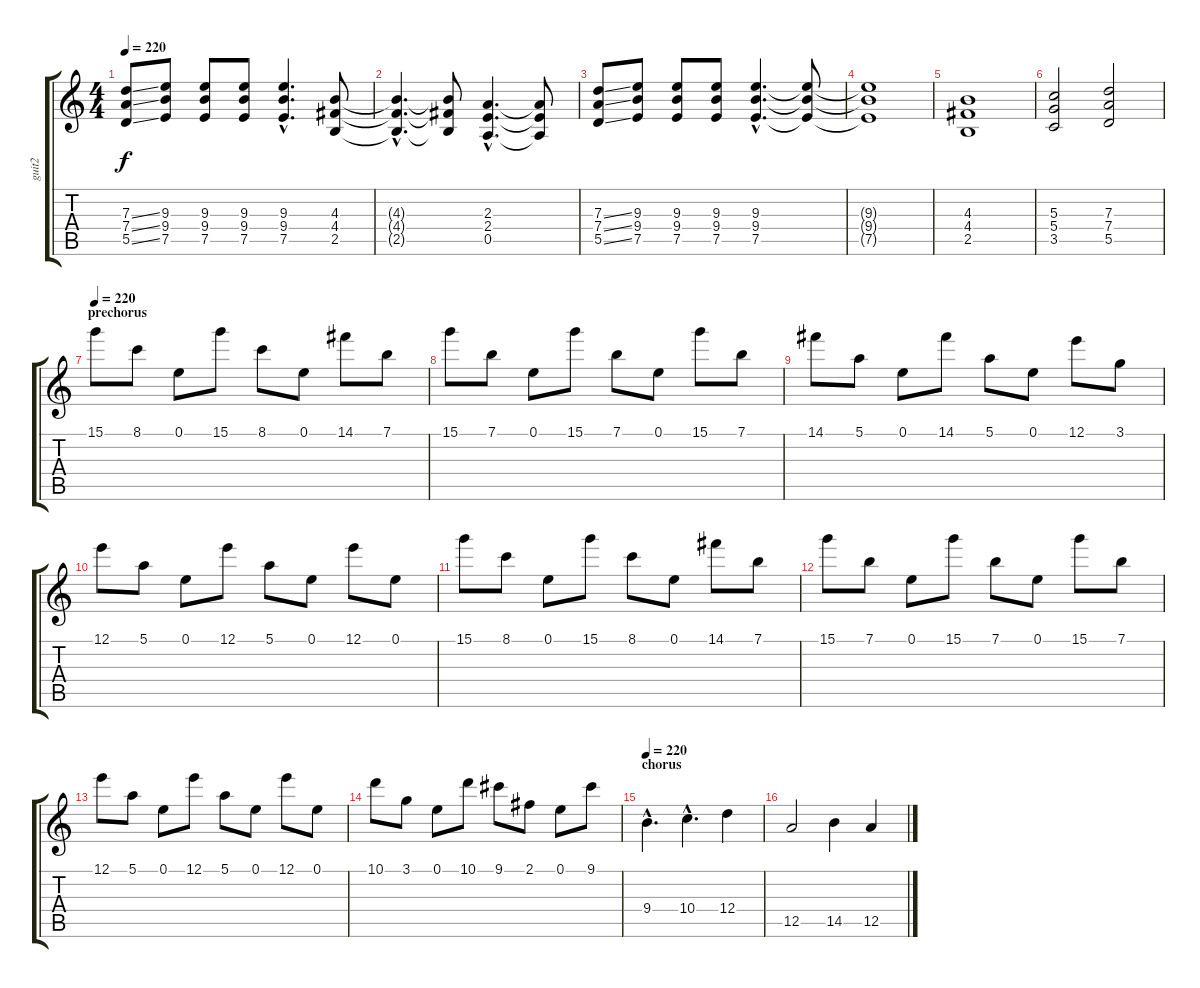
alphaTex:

\track ("guit2" "guit2") {instrument distortionguitar}
\staff {score tabs}
\tuning (E4 B3 G3 D3 A2 E2) {hide}
\ts (4 4)
\tempo 220
\clef g2
\ks c
(7.3{ss} 7.4{ss} 5.5{ss}).8{dy f} (9.3 9.4 7.5).8 (9.3 9.4 7.5).8 (9.3 9.4 7.5).8 (9.3{hac} 9.4{hac} 7.5{hac}).4{d} (4.3 4.4 2.5).8 |
(4.3{hac t} 4.4{hac t} 2.5{hac t}).4{d} (4.3{t} 4.4{t} 2.5{t}).8 (2.3{hac} 2.4{hac} 0.5{hac}).4{d} (2.3{t} 2.4{t} 0.5{t}).8 |
(7.3{ss} 7.4{ss} 5.5{ss}).8 (9.3 9.4 7.5).8 (9.3 9.4 7.5).8 (9.3 9.4 7.5).8 (9.3{hac} 9.4{hac} 7.5{hac}).4{d} (9.3{t} 9.4{t} 7.5{t}).8 |
(9.3{t} 9.4{t} 7.5{t}).1 |
(4.3 4.4 2.5).1 |
(5.3 5.4 3.5).2 (7.3 7.4 5.5).2 |
\section ("" "prechorus")
\tempo 220
15.1.8 8.1.8 0.1.8 15.1.8 8.1.8 0.1.8 14.1.8 7.1.8 |
15.1.8 7.1.8 0.1.8 15.1.8 7.1.8 0.1.8 15.1.8 7.1.8 |
14.1.8 5.1.8 0.1.8 14.1.8 5.1.8 0.1.8 12.1.8 3.1.8 |
12.1.8 5.1.8 0.1.8 12.1.8 5.1.8 0.1.8 12.1.8 0.1.8 |
15.1.8 8.1.8 0.1.8 15.1.8 8.1.8 0.1.8 14.1.8 7.1.8 |
15.1.8 7.1.8 0.1.8 15.1.8 7.1.8 0.1.8 15.1.8 7.1.8 |
12.1.8 5.1.8 0.1.8 12.1.8 5.1.8 0.1.8 12.1.8 0.1.8 |
10.1.8 3.1.8 0.1.8 10.1.8 9.1.8 2.1.8 0.1.8 9.1.8 |
\section ("" "chorus")
\tempo 220
9.4{hac}.4{d} 10.4{hac}.4{d} 12.4.4 |
12.5.2 14.5.4 12.5.4
